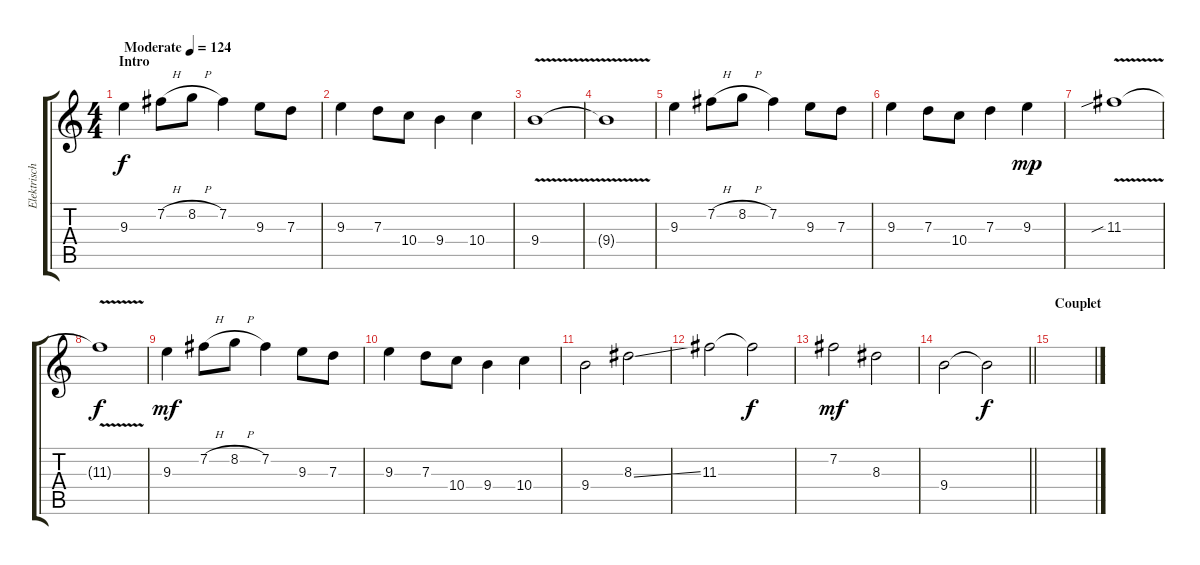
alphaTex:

\track ("Elektrisch" "Elektrisch") {instrument electricguitarjazz}
\staff {score tabs}
\tuning (E4 B3 G3 D3 A2 E2) {hide}
\ts (4 4)
\section ("" "Intro")
\tempo (124 "Moderate")
\clef g2
\ks c
9.3.4{dy f instrument electricguitarjazz} 7.2{h}.8 8.2{h}.8 7.2.4 9.3.8 7.3.8 |
9.3.4 7.3.8 10.4.8 9.4.4 10.4.4 |
9.4{v}.1 |
9.4{t}.1 |
9.3.4 7.2{h}.8 8.2{h}.8 7.2.4 9.3.8 7.3.8 |
9.3.4 7.3.8 10.4.8 7.3.4 9.3.4{dy mp} |
11.3{v sib}.1 |
11.3{t}.1{dy f} |
9.3.4{dy mf} 7.2{h}.8 8.2{h}.8 7.2.4 9.3.8 7.3.8 |
9.3.4 7.3.8 10.4.8 9.4.4 10.4.4 |
9.4.2 8.3{ss}.2 |
11.3.2 11.3{t}.2{dy f} |
7.2.2{dy mf} 8.3.2 |
\barLineRight lightlight
9.4.2 9.4{t}.2{dy f} |
\section ("" "Couplet")
